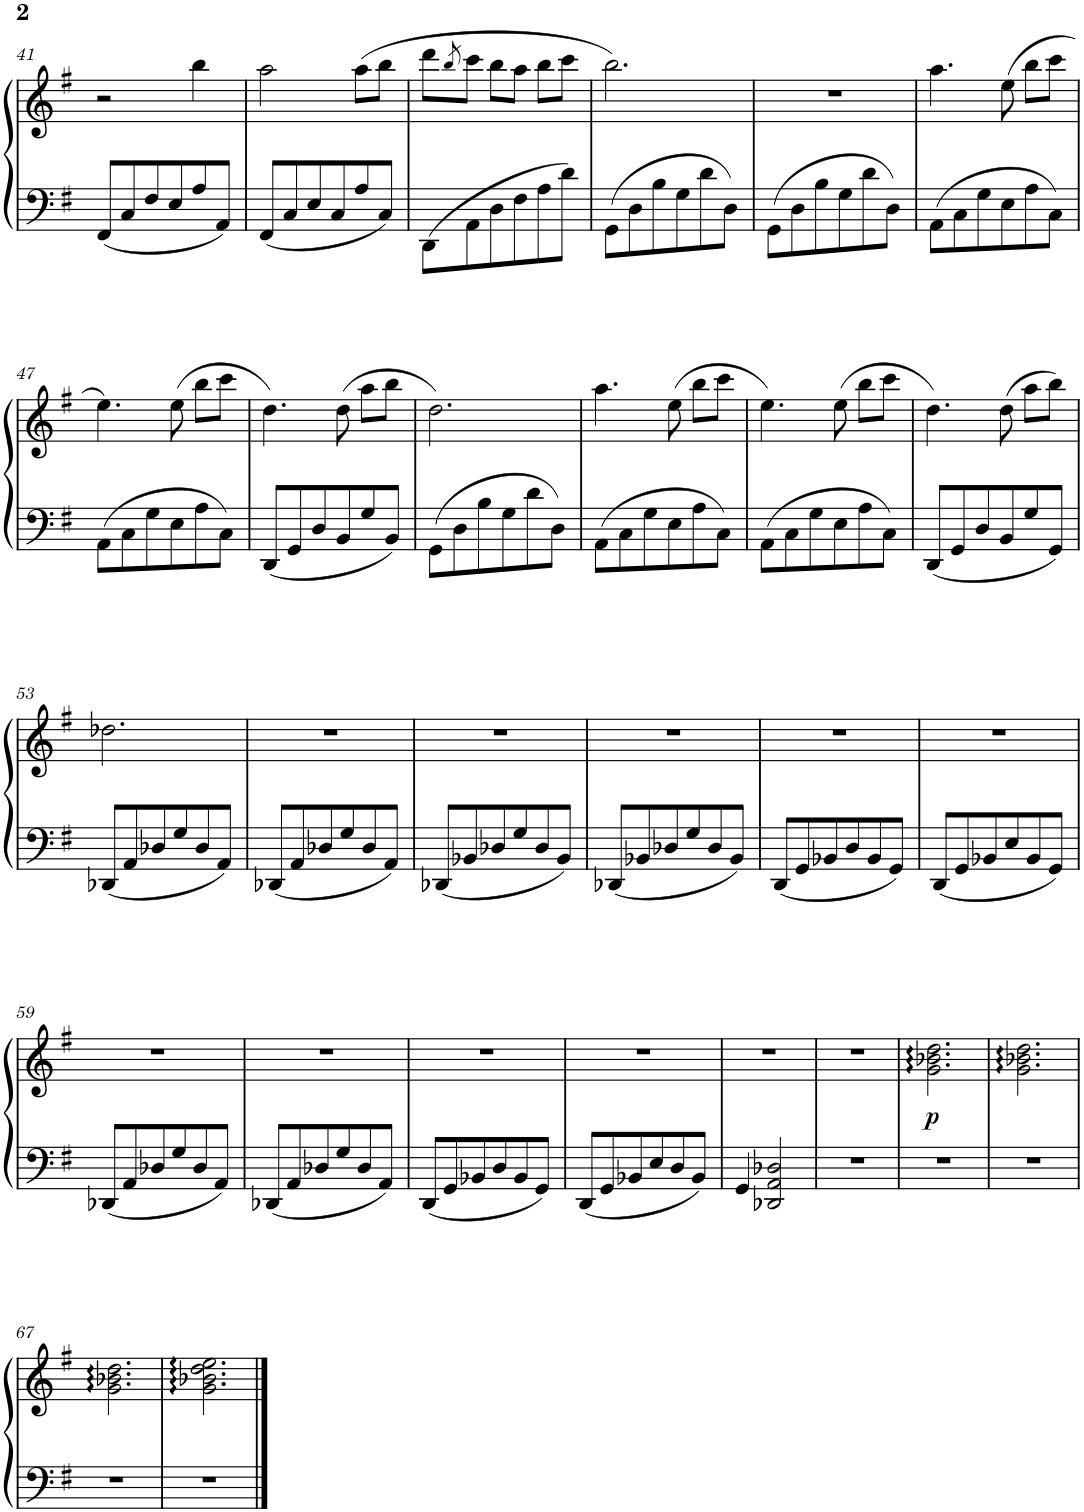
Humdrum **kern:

**kern	**kern	**dynam
*part1	*part1	*part1
*staff2	*staff1	*staff1/2
*I"Piano	*	*
*I'Pno.	*	*
!!LO:PB:g=z
*clefF4	*clefG2	*
*k[f#]	*k[f#]	*
*M3/4	*M3/4	*
=41	=41	=41
8FF#/L	2r	.
8C/	.	.
8F#/	.	.
8E/	.	.
8A/	4bb\	.
8AA/J	.	.
=42	=42	=42
8FF#/L	2aa\	.
8C/	.	.
8E/	.	.
8C/	.	.
8A/	(8aa\L	.
8C/J	8bb\J	.
=43	=43	=43
8DD\L	8ddd\L	.
.	8qbb/	.
8AA\	8ccc\J	.
8D\	8bb\L	.
8F#\	8aa\J	.
8A\	8bb\L	.
8d\J	8ccc\J	.
=44	=44	=44
8GG\L	2.bb\)	.
8D\	.	.
8B\	.	.
8G\	.	.
8d\	.	.
8D\J	.	.
=45	=45	=45
8GG\L	2.r	.
8D\	.	.
8B\	.	.
8G\	.	.
8d\	.	.
8D\J	.	.
=46	=46	=46
8AA\L	4.aa\	.
8C\	.	.
8G\	.	.
8E\	(8ee\	.
8A\	8bb\L	.
8C\J	8ccc\J	.
!!LO:LB:g=z
=47	=47	=47
8AA\L	4.ee\)	.
8C\	.	.
8G\	.	.
8E\	(8ee\	.
8A\	8bb\L	.
8C\J	8ccc\J	.
=48	=48	=48
8DD/L	4.dd\)	.
8GG/	.	.
8D/	.	.
8BB/	(8dd\	.
8G/	8aa\L	.
8BB/J	8bb\J	.
=49	=49	=49
8GG\L	2.dd\)	.
8D\	.	.
8B\	.	.
8G\	.	.
8d\	.	.
8D\J	.	.
=50	=50	=50
8AA\L	4.aa\	.
8C\	.	.
8G\	.	.
8E\	(8ee\	.
8A\	8bb\L	.
8C\J	8ccc\J	.
=51	=51	=51
8AA\L	4.ee\)	.
8C\	.	.
8G\	.	.
8E\	(8ee\	.
8A\	8bb\L	.
8C\J	8ccc\J	.
=52	=52	=52
8DD/L	4.dd\)	.
8GG/	.	.
8D/	.	.
8BB/	(8dd\	.
8G/	8aa\L	.
8GG/J	8bb\J)	.
!!LO:LB:g=z
=53	=53	=53
8DD-X/L	2.dd-X\	.
8AA/	.	.
8D-X/	.	.
8G/	.	.
8D-/	.	.
8AA/J	.	.
=54	=54	=54
8DD-X/L	2.r	.
8AA/	.	.
8D-X/	.	.
8G/	.	.
8D-/	.	.
8AA/J	.	.
=55	=55	=55
8DD-X/L	2.r	.
8BB-X/	.	.
8D-X/	.	.
8G/	.	.
8D-/	.	.
8BB-/J	.	.
=56	=56	=56
8DD-X/L	2.r	.
8BB-X/	.	.
8D-X/	.	.
8G/	.	.
8D-/	.	.
8BB-/J	.	.
=57	=57	=57
8DD/L	2.r	.
8GG/	.	.
8BB-X/	.	.
8D/	.	.
8BB-/	.	.
8GG/J	.	.
=58	=58	=58
8DD/L	2.r	.
8GG/	.	.
8BB-X/	.	.
8E/	.	.
8BB-/	.	.
8GG/J	.	.
!!LO:LB:g=z
=59	=59	=59
8DD-X/L	2.r	.
8AA/	.	.
8D-X/	.	.
8G/	.	.
8D-/	.	.
8AA/J	.	.
=60	=60	=60
8DD-X/L	2.r	.
8AA/	.	.
8D-X/	.	.
8G/	.	.
8D-/	.	.
8AA/J	.	.
=61	=61	=61
8DD/L	2.r	.
8GG/	.	.
8BB-X/	.	.
8D/	.	.
8BB-/	.	.
8GG/J	.	.
=62	=62	=62
8DD/L	2.r	.
8GG/	.	.
8BB-X/	.	.
8E/	.	.
8D/	.	.
8BB-/J	.	.
=63	=63	=63
4GG/	2.r	.
2DD-X/ 2AA/ 2D-X/	.	.
=64	=64	=64
2.r	2.r	.
=65	=65	=65
!	!	!LO:DY:b
2.r	2.g\:: 2.b-X\:: 2.dd\::	p
=66	=66	=66
2.r	2.g\:: 2.b-X\:: 2.dd\::	.
!!LO:LB:g=z
=67	=67	=67
2.r	2.g\:: 2.b-X\:: 2.dd\::	.
=68	=68	=68
2.r	2.g\:: 2.b-X\:: 2.dd\:: 2.ee\::	.
==	==	==
*-	*-	*-
